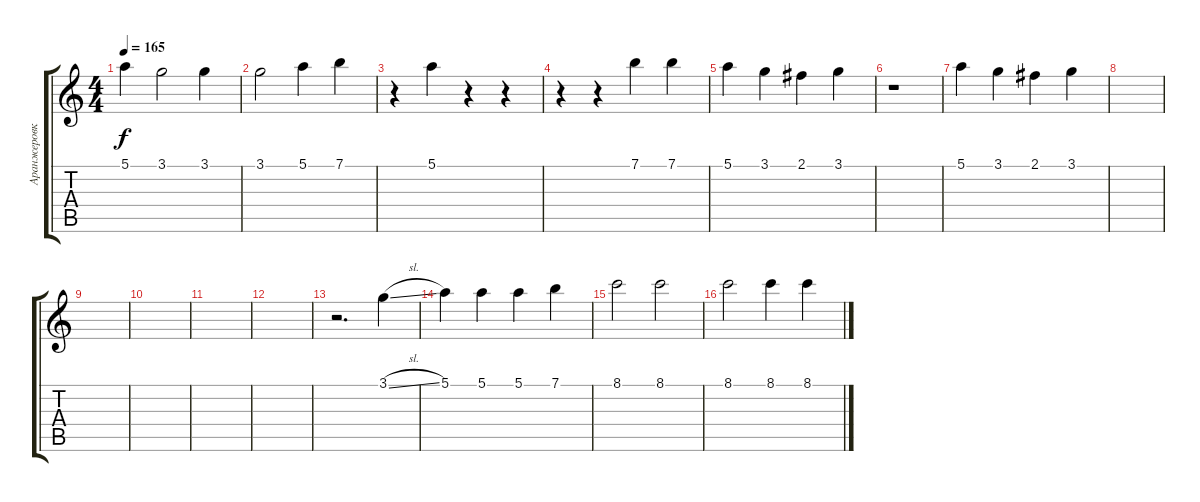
\track ("Аранжеровка" "Аранжеровк") {instrument electricguitarjazz}
\staff {score tabs}
\tuning (E4 B3 G3 D3 A2 E2) {hide}
\ts (4 4)
\tempo 165
\clef g2
\ks c
5.1.4{dy f} 3.1.2 3.1.4 |
3.1.2 5.1.4 7.1.4 |
r.4 5.1.4 r.4 r.4 |
r.4 r.4 7.1.4 7.1.4 |
5.1.4 3.1.4 2.1.4 3.1.4 |
r.1 |
5.1.4 3.1.4 2.1.4 3.1.4 |
|
|
|
|
|
r.2{d} 3.1{sl}.4 |
5.1.4 5.1.4 5.1.4 7.1.4 |
8.1.2 8.1.2 |
8.1.2 8.1.4 8.1.4
